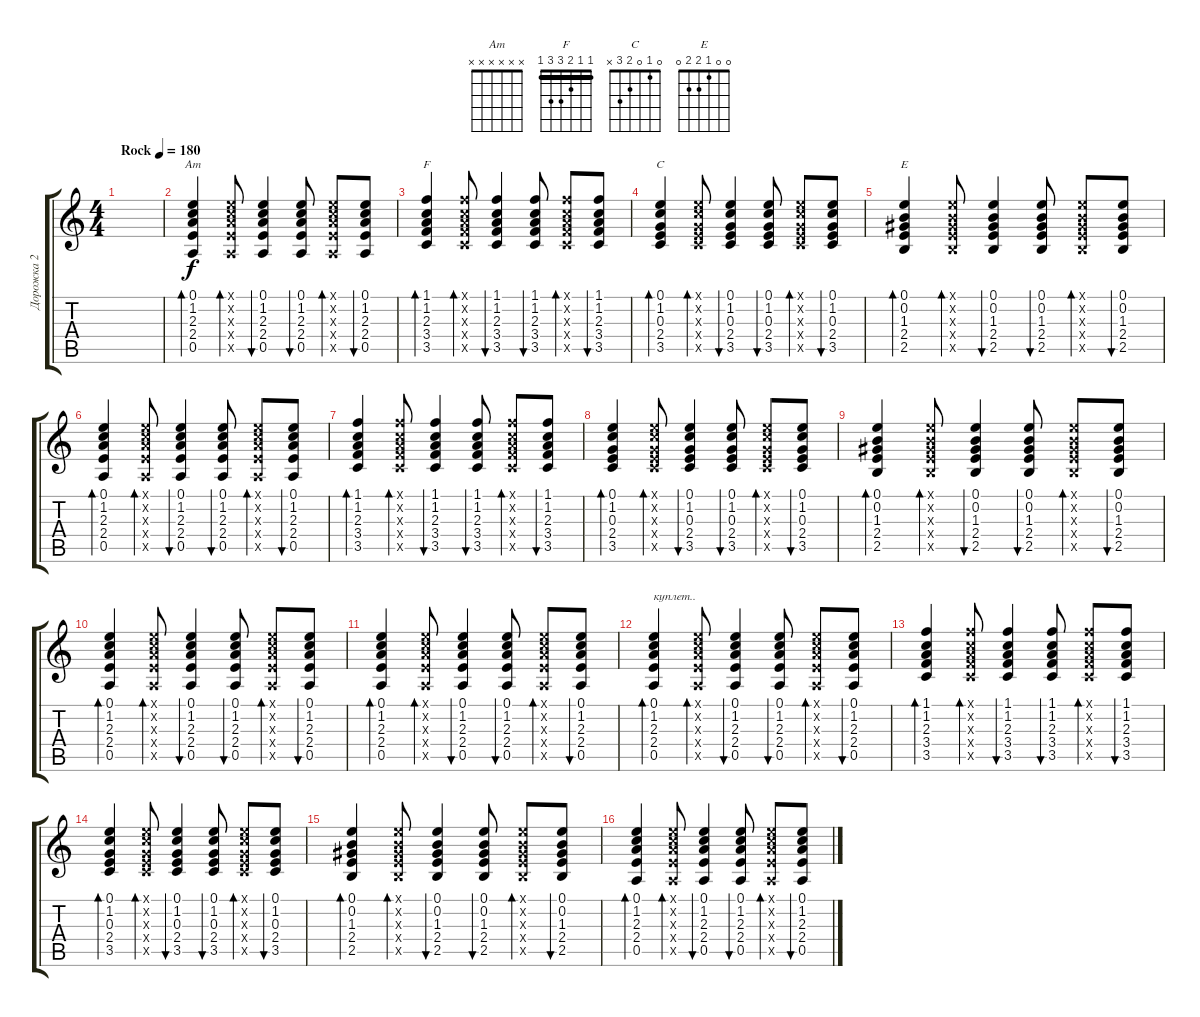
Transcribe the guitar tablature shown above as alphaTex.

\track ("Дорожка 2" "Дорожка 2") {instrument acousticguitarsteel}
\staff {score tabs}
\tuning (E4 B3 G3 D3 A2 E2) {hide}
\chord ("Am" x x x x x x)
\chord ("F" 1 1 2 3 3 1) {barre 1}
\chord ("C" 0 1 0 2 3 x)
\chord ("E" 0 0 1 2 2 0)
\ts (4 4)
\tempo (180 "Rock")
\clef g2
\ks c
|
(0.1 1.2 2.3 2.4 0.5).4{bd 60 ch "Am" instrument acousticguitarsteel} (0.1{x} 1.2{x} 2.3{x} 2.4{x} 0.5{x}).8{bd 60} (0.1 1.2 2.3 2.4 0.5).4{bu 60} (0.1 1.2 2.3 2.4 0.5).8{bu 60} (0.1{x} 1.2{x} 2.3{x} 2.4{x} 0.5{x}).8{bd 60} (0.1 1.2 2.3 2.4 0.5).8{bu 60} |
(1.1 1.2 2.3 3.4 3.5).4{bd 60 ch "F" instrument acousticguitarsteel} (1.1{x} 1.2{x} 2.3{x} 3.4{x} 3.5{x}).8{bd 60} (1.1 1.2 2.3 3.4 3.5).4{bu 60} (1.1 1.2 2.3 3.4 3.5).8{bu 60} (1.1{x} 1.2{x} 2.3{x} 3.4{x} 3.5{x}).8{bd 60} (1.1 1.2 2.3 3.4 3.5).8{bu 60} |
(0.1 1.2 0.3 2.4 3.5).4{bd 60 ch "C" instrument acousticguitarsteel} (0.1{x} 1.2{x} 0.3{x} 2.4{x} 3.5{x}).8{bd 60} (0.1 1.2 0.3 2.4 3.5).4{bu 60} (0.1 1.2 0.3 2.4 3.5).8{bu 60} (0.1{x} 1.2{x} 0.3{x} 2.4{x} 3.5{x}).8{bd 60} (0.1 1.2 0.3 2.4 3.5).8{bu 60} |
(0.1 0.2 1.3 2.4 2.5).4{bd 60 ch "E" instrument acousticguitarsteel} (0.1{x} 0.2{x} 1.3{x} 2.4{x} 2.5{x}).8{bd 60} (0.1 0.2 1.3 2.4 2.5).4{bu 60} (0.1 0.2 1.3 2.4 2.5).8{bu 60} (0.1{x} 0.2{x} 1.3{x} 2.4{x} 2.5{x}).8{bd 60} (0.1 0.2 1.3 2.4 2.5).8{bu 60} |
(0.1 1.2 2.3 2.4 0.5).4{bd 60 instrument acousticguitarsteel} (0.1{x} 1.2{x} 2.3{x} 2.4{x} 0.5{x}).8{bd 60} (0.1 1.2 2.3 2.4 0.5).4{bu 60} (0.1 1.2 2.3 2.4 0.5).8{bu 60} (0.1{x} 1.2{x} 2.3{x} 2.4{x} 0.5{x}).8{bd 60} (0.1 1.2 2.3 2.4 0.5).8{bu 60} |
(1.1 1.2 2.3 3.4 3.5).4{bd 60 instrument acousticguitarsteel} (1.1{x} 1.2{x} 2.3{x} 3.4{x} 3.5{x}).8{bd 60} (1.1 1.2 2.3 3.4 3.5).4{bu 60} (1.1 1.2 2.3 3.4 3.5).8{bu 60} (1.1{x} 1.2{x} 2.3{x} 3.4{x} 3.5{x}).8{bd 60} (1.1 1.2 2.3 3.4 3.5).8{bu 60} |
(0.1 1.2 0.3 2.4 3.5).4{bd 60 instrument acousticguitarsteel} (0.1{x} 1.2{x} 0.3{x} 2.4{x} 3.5{x}).8{bd 60} (0.1 1.2 0.3 2.4 3.5).4{bu 60} (0.1 1.2 0.3 2.4 3.5).8{bu 60} (0.1{x} 1.2{x} 0.3{x} 2.4{x} 3.5{x}).8{bd 60} (0.1 1.2 0.3 2.4 3.5).8{bu 60} |
(0.1 0.2 1.3 2.4 2.5).4{bd 60 instrument acousticguitarsteel} (0.1{x} 0.2{x} 1.3{x} 2.4{x} 2.5{x}).8{bd 60} (0.1 0.2 1.3 2.4 2.5).4{bu 60} (0.1 0.2 1.3 2.4 2.5).8{bu 60} (0.1{x} 0.2{x} 1.3{x} 2.4{x} 2.5{x}).8{bd 60} (0.1 0.2 1.3 2.4 2.5).8{bu 60} |
(0.1 1.2 2.3 2.4 0.5).4{bd 60 instrument acousticguitarsteel} (0.1{x} 1.2{x} 2.3{x} 2.4{x} 0.5{x}).8{bd 60} (0.1 1.2 2.3 2.4 0.5).4{bu 60} (0.1 1.2 2.3 2.4 0.5).8{bu 60} (0.1{x} 1.2{x} 2.3{x} 2.4{x} 0.5{x}).8{bd 60} (0.1 1.2 2.3 2.4 0.5).8{bu 60} |
(0.1 1.2 2.3 2.4 0.5).4{bd 60 instrument acousticguitarsteel} (0.1{x} 1.2{x} 2.3{x} 2.4{x} 0.5{x}).8{bd 60} (0.1 1.2 2.3 2.4 0.5).4{bu 60} (0.1 1.2 2.3 2.4 0.5).8{bu 60} (0.1{x} 1.2{x} 2.3{x} 2.4{x} 0.5{x}).8{bd 60} (0.1 1.2 2.3 2.4 0.5).8{bu 60} |
(0.1 1.2 2.3 2.4 0.5).4{bd 60 txt "куплет.." instrument acousticguitarsteel} (0.1{x} 1.2{x} 2.3{x} 2.4{x} 0.5{x}).8{bd 60} (0.1 1.2 2.3 2.4 0.5).4{bu 60} (0.1 1.2 2.3 2.4 0.5).8{bu 60} (0.1{x} 1.2{x} 2.3{x} 2.4{x} 0.5{x}).8{bd 60} (0.1 1.2 2.3 2.4 0.5).8{bu 60} |
(1.1 1.2 2.3 3.4 3.5).4{bd 60 instrument acousticguitarsteel} (1.1{x} 1.2{x} 2.3{x} 3.4{x} 3.5{x}).8{bd 60} (1.1 1.2 2.3 3.4 3.5).4{bu 60} (1.1 1.2 2.3 3.4 3.5).8{bu 60} (1.1{x} 1.2{x} 2.3{x} 3.4{x} 3.5{x}).8{bd 60} (1.1 1.2 2.3 3.4 3.5).8{bu 60} |
(0.1 1.2 0.3 2.4 3.5).4{bd 60 instrument acousticguitarsteel} (0.1{x} 1.2{x} 0.3{x} 2.4{x} 3.5{x}).8{bd 60} (0.1 1.2 0.3 2.4 3.5).4{bu 60} (0.1 1.2 0.3 2.4 3.5).8{bu 60} (0.1{x} 1.2{x} 0.3{x} 2.4{x} 3.5{x}).8{bd 60} (0.1 1.2 0.3 2.4 3.5).8{bu 60} |
(0.1 0.2 1.3 2.4 2.5).4{bd 60 instrument acousticguitarsteel} (0.1{x} 0.2{x} 1.3{x} 2.4{x} 2.5{x}).8{bd 60} (0.1 0.2 1.3 2.4 2.5).4{bu 60} (0.1 0.2 1.3 2.4 2.5).8{bu 60} (0.1{x} 0.2{x} 1.3{x} 2.4{x} 2.5{x}).8{bd 60} (0.1 0.2 1.3 2.4 2.5).8{bu 60} |
(0.1 1.2 2.3 2.4 0.5).4{bd 60 instrument acousticguitarsteel} (0.1{x} 1.2{x} 2.3{x} 2.4{x} 0.5{x}).8{bd 60} (0.1 1.2 2.3 2.4 0.5).4{bu 60} (0.1 1.2 2.3 2.4 0.5).8{bu 60} (0.1{x} 1.2{x} 2.3{x} 2.4{x} 0.5{x}).8{bd 60} (0.1 1.2 2.3 2.4 0.5).8{bu 60}
